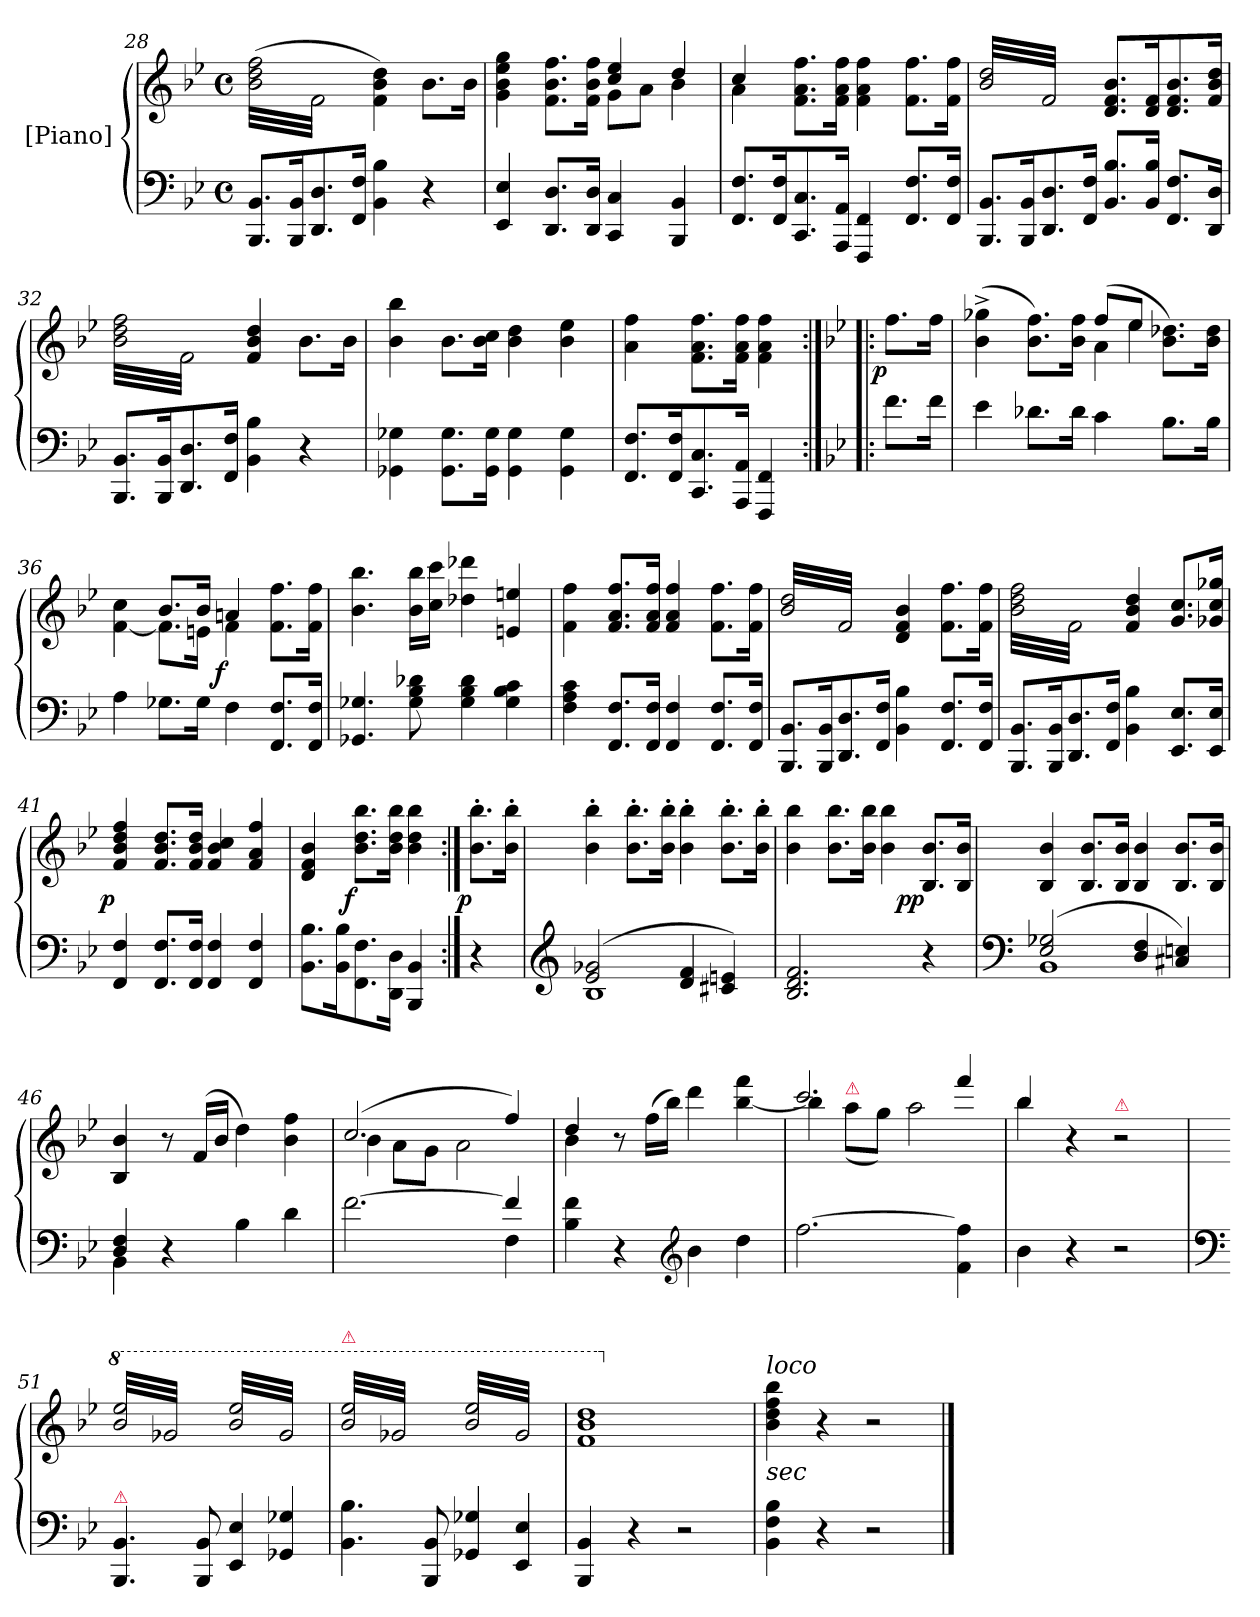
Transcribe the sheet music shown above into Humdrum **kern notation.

**kern	**kern	**dynam
*part2	*part1	*part1
*staff2	*staff1	*staff1
*I"[Piano]	*I"[Piano]	*
*clefF4	*clefG2	*
*k[b-e-]	*k[b-e-]	*
*M4/4	*M4/4	*
*met(c)	*met(c)	*
=28	=28	=28
!	!LO:TX:a:color=crimson:t=⚠	!
*	*tremolo	*
8.BBB-/ 8.BB-/L	(>32b-\ 32dd\ 32ff\LLL	.
.	32f\	.
.	32b-\ 32dd\ 32ff\	.
.	32f\	.
.	32b-\ 32dd\ 32ff\	.
.	32f\	.
16BBB-/ 16BB-/K	32b-\ 32dd\ 32ff\	.
.	32f\	.
8.DD/ 8.D/	32b-\ 32dd\ 32ff\	.
.	32f\	.
.	32b-\ 32dd\ 32ff\	.
.	32f\	.
.	32b-\ 32dd\ 32ff\	.
.	32f\	.
16FF/ 16F/Jk	32b-\ 32dd\ 32ff\	.
.	32f\JJJ	.
*	*Xtremolo	*
4BB-\ 4B-\	4f\ 4b-\ 4dd\)	.
.	.	.
.	.	.
.	.	.
.	.	.
.	.	.
.	.	.
.	.	.
4r	8.b-\L	.
.	16b-\Jk	.
=29	=29	=29
*	*^	*
4EE-/ 4E-/	4g\ 4b-\ 4ee-\ 4gg\	2rDyy	.
8.DD/ 8.D/L	8.f\ 8.b-\ 8.ff\L	.	.
16DD/ 16D/Jk	16f\ 16b-\ 16ff\Jk	.	.
4CC/ 4C/	4cc/ 4ee-/	8g\L	.
.	.	8a\J	.
4BBB-/ 4BB-/	4dd/	4b-\	.
=30	=30	=30	=30
8.FF/ 8.F/L	4cc/	4a\	.
16FF/ 16F/K	.	.	.
8.CC/ 8.C/	8.f\ 8.a\ 8.ff\L	4rAyy	.
16AAA/ 16AA/Jk	16f\ 16a\ 16ff\Jk	.	.
4FFF/ 4FF/	4f\ 4a\ 4ff\	2rAyy	.
8.FF/ 8.F/L	8.f\ 8.ff\L	.	.
16FF/ 16F/Jk	16f\ 16ff\Jk	.	.
*	*v	*v	*
=31	=31	=31
*	*tremolo	*
8.BBB-/ 8.BB-/L	(<32b-/ 32dd/LLL	.
.	32f/)	.
.	32b-/ 32dd/	.
.	32f/)	.
.	32b-/ 32dd/	.
.	32f/)	.
16BBB-/ 16BB-/K	32b-/ 32dd/	.
.	32f/)	.
8.DD/ 8.D/	32b-/ 32dd/	.
.	32f/)	.
.	32b-/ 32dd/	.
.	32f/)	.
.	32b-/ 32dd/	.
.	32f/)	.
16FF/ 16F/Jk	32b-/ 32dd/	.
.	32f/)JJJ	.
*	*Xtremolo	*
8.BB-/ 8.B-/L	8.d/ 8.f/ 8.b-/L	.
.	.	.
.	.	.
.	.	.
.	.	.
.	.	.
16BB-/ 16B-/Jk	16d/ 16f/K	.
.	.	.
8.FF/ 8.F/L	8.d/ 8.f/ 8.b-/	.
16DD/ 16D/Jk	16f/ 16b-/ 16dd/Jk	.
=32	=32	=32
!	!LO:TX:a:color=crimson:t=⚠	!
*	*tremolo	*
8.BBB-/ 8.BB-/L	(>32b-\ 32dd\ 32ff\LLL	.
.	32f\)	.
.	32b-\ 32dd\ 32ff\	.
.	32f\)	.
.	32b-\ 32dd\ 32ff\	.
.	32f\)	.
16BBB-/ 16BB-/K	32b-\ 32dd\ 32ff\	.
.	32f\)	.
8.DD/ 8.D/	32b-\ 32dd\ 32ff\	.
.	32f\)	.
.	32b-\ 32dd\ 32ff\	.
.	32f\)	.
.	32b-\ 32dd\ 32ff\	.
.	32f\)	.
16FF/ 16F/Jk	32b-\ 32dd\ 32ff\	.
.	32f\)JJJ	.
*	*Xtremolo	*
4BB-\ 4B-\	4f/ 4b-/ 4dd/	.
.	.	.
.	.	.
.	.	.
.	.	.
.	.	.
.	.	.
.	.	.
4r	8.b-\L	.
.	16b-\Jk	.
=33	=33	=33
4GG-X\ 4G-X\	4b-\ 4bb-\	.
8.GG-\ 8.G-\L	8.b-\L	.
16GG-\ 16G-\Jk	16b-\ 16cc\Jk	.
4GG-\ 4G-\	4b-\ 4dd\	.
4GG-\ 4G-\	4b-\ 4ee-\	.
=34	=34	=34
8.FF/ 8.F/L	4a\ 4ff\	.
16FF/ 16F/K	.	.
8.CC/ 8.C/	8.f\ 8.a\ 8.ff\L	.
16AAA/ 16AA/Jk	16f\ 16a\ 16ff\Jk	.
4FFF/ 4FF/	4f\ 4a\ 4ff\	.
=:|!|:	=:|!|:	=:|!|:
*k[b-e-]	*k[b-e-]	*
!	!	!LO:DY:b:rj
8.f\L	8.ff\L	p
16f\Jk	16ff\Jk	.
=35	=35	=35
*	*^	*
4e-\	(>4b-^<\ 4gg-X^<\	2rFyy	.
8.d-X\L	8.b-\ 8.ff\L)	.	.
16d-\Jk	16b-\ 16ff\Jk	.	.
!	!	!LO:N:vis=4	!
4c\	(>8ff/L	8a\	.
!	!	!LO:N:vis=4	!
.	8ee-/J	8ee-\	.
8.B-\L	8.b-\ 8.dd-X\L)	4rFyy	.
16B-\Jk	16b-\ 16dd-\Jk	.	.
=36	=36	=36	=36
4A\	[4f\ 4cc\	4rFyy	.
8.G-X\L	8.b-/L	8.f\L]	.
16G-\Jk	16b-/Jk	16en\Jk	.
!	!	!	!LO:DY:b:rj
4F\	4an/	4f\	f
8.FF/ 8.F/L	8.f\ 8.ff\L	4rFyy	.
16FF/ 16F/Jk	16f\ 16ff\Jk	.	.
*	*v	*v	*
=37	=37	=37
4.GG-X/ 4.G-X/	4.b-\ 4.bb-\	.
8G-\ 8B-\ 8d-X\	16b-\ 16bb-\LL	.
.	16cc\ 16ccc\JJ	.
4G-\ 4B-\ 4d-\	4dd-X\ 4ddd-X\	.
4G-\ 4B-\ 4c\	4en/ 4een/	.
=38	=38	=38
4F\ 4A\ 4c\	4f\ 4ff\	.
8.FF/ 8.F/L	8.f/ 8.a/ 8.ff/L	.
16FF/ 16F/Jk	16f/ 16a/ 16ff/Jk	.
4FF/ 4F/	4f/ 4a/ 4ff/	.
8.FF/ 8.F/L	8.f\ 8.ff\L	.
16FF/ 16F/Jk	16f\ 16ff\Jk	.
=39	=39	=39
!	!	!LO:DY:b
*	*tremolo	*
8.BBB-/ 8.BB-/L	(<32b-/ 32dd/LLL	ffo
.	32f/)	.
.	32b-/ 32dd/	.
.	32f/)	.
.	32b-/ 32dd/	.
.	32f/)	.
16BBB-/ 16BB-/K	32b-/ 32dd/	.
.	32f/)	.
8.DD/ 8.D/	32b-/ 32dd/	.
.	32f/)	.
.	32b-/ 32dd/	.
.	32f/)	.
.	32b-/ 32dd/	.
.	32f/)	.
16FF/ 16F/Jk	32b-/ 32dd/	.
.	32f/)JJJ	.
*	*Xtremolo	*
4BB-\ 4B-\	4d/ 4f/ 4b-/	.
.	.	.
.	.	.
.	.	.
.	.	.
.	.	.
.	.	.
.	.	.
8.FF/ 8.F/L	8.f\ 8.ff\L	.
16FF/ 16F/Jk	16f\ 16ff\Jk	.
=40	=40	=40
!	!LO:TX:a:color=crimson:t=⚠	!
*	*tremolo	*
8.BBB-/ 8.BB-/L	(>32b-\ 32dd\ 32ff\LLL	.
.	32f\)	.
.	32b-\ 32dd\ 32ff\	.
.	32f\)	.
.	32b-\ 32dd\ 32ff\	.
.	32f\)	.
16BBB-/ 16BB-/K	32b-\ 32dd\ 32ff\	.
.	32f\)	.
8.DD/ 8.D/	32b-\ 32dd\ 32ff\	.
.	32f\)	.
.	32b-\ 32dd\ 32ff\	.
.	32f\)	.
.	32b-\ 32dd\ 32ff\	.
.	32f\)	.
16FF/ 16F/Jk	32b-\ 32dd\ 32ff\	.
.	32f\)JJJ	.
*	*Xtremolo	*
4BB-\ 4B-\	4f/ 4b-/ 4dd/	.
.	.	.
.	.	.
.	.	.
.	.	.
.	.	.
.	.	.
.	.	.
8.EE-/ 8.E-/L	8.g/ 8.cc/L	.
16EE-/ 16E-/Jk	16g-X/ 16cc/ 16gg-X/Jk	.
=41	=41	=41
!	!	!LO:DY:b:rj
4FF/ 4F/	4f/ 4b-/ 4dd/ 4ff/	p
8.FF/ 8.F/L	8.f/ 8.b-/ 8.dd/L	.
16FF/ 16F/Jk	16f/ 16b-/ 16dd/Jk	.
4FF/ 4F/	4f/ 4b-/ 4cc/	.
4FF/ 4F/	4f/ 4a/ 4ff/	.
=42	=42	=42
8.BB-\ 8.B-\L	4d/ 4f/ 4b-/	.
16BB-\ 16B-\K	.	.
!	!	!LO:DY:b:rj
8.FF\ 8.F\	8.b-\ 8.dd\ 8.bb-\L	f
16DD\ 16D\Jk	16b-\ 16dd\ 16bb-\Jk	.
4BBB-/ 4BB-/	4b-\ 4dd\ 4bb-\	.
=:|!	=:|!	=:|!
!	!	!LO:DY:b:rj
4r	8.b-'>\ 8.bb-'>\L	p
.	16b-'>\ 16bb-'>\Jk	.
=43	=43	=43
*clefG2	*	*
*^	*	*
(>2e-/ 2g-X/	1B-	4b-'>\ 4bb-'>\	.
.	.	8.b-'>\ 8.bb-'>\L	.
.	.	16b-'>\ 16bb-'>\Jk	.
4d/ 4f/	.	4b-'>\ 4bb-'>\	.
4c#X/ 4en/)	.	8.b-'>\ 8.bb-'>\L	.
.	.	16b-'>\ 16bb-'>\Jk	.
*v	*v	*	*
=44	=44	=44
2.B-/ 2.d/ 2.f/	4b-\ 4bb-\	.
.	8.b-\ 8.bb-\L	.
.	16b-\ 16bb-\Jk	.
.	4b-\ 4bb-\	.
!	!	!LO:DY:b:rj
4r	8.B-/ 8.b-/L	pp
.	16B-/ 16b-/Jk	.
=45	=45	=45
*clefF4	*	*
*^	*	*
(>2E-/ 2G-X/	1BB-	4B-/ 4b-/	.
.	.	8.B-/ 8.b-/L	.
.	.	16B-/ 16b-/Jk	.
4D/ 4F/	.	4B-/ 4b-/	.
4C#X/ 4En/)	.	8.B-/ 8.b-/L	.
.	.	16B-/ 16b-/Jk	.
=46	=46	=46	=46
4D/ 4F/	4BB-\	4B-/ 4b-/	.
4r	4rCCyy	8r	.
.	.	(<16f/LL	.
.	.	16b-/JJ	.
4B-\	2rAAAyy	4dd\)	.
4d\	.	4b-\ 4ff\	.
=47	=47	=47	=47
*	*	*^	*
[2.f\	2rAAAyy	(>2.cc/	4b-\	.
.	.	.	8a\L	.
.	.	.	8g\J	.
.	4rAAAyy	.	2a\	.
4f/]	4F\	4ff/)	.	.
*v	*v	*	*	*
=48	=48	=48	=48
4B-\ 4f\	4dd/	4b-\	.
4r	8r	4rAyy	.
.	(>16ff\LL	.	.
.	16bb-\JJ)	.	.
*clefG2	*	*	*
4b-\	4ddd\	2rAyy	.
4dd\	[4bb-\ 4fff\	.	.
=49	=49	=49	=49
[2.ff\	2.ccc/	4bb-\]	.
!	!	!LO:TX:a:color=crimson:t=⚠	!
.	.	(>8aa\L	.
.	.	8gg\J)	.
.	.	2aa\	.
4f\ 4ff]\	4fff/	.	.
=50	=50	=50	=50
4b-\	4bb-/	4bb-\	.
4r	4r	4rFyy	.
!	!LO:TX:a:color=crimson:t=⚠	!	!
2r	2r	2rFyy	.
*	*v	*v	*
=51	=51	=51
*clefF4	*	*
*	*8va	*
*	*^	*
!LO:TX:a:color=crimson:t=⚠	!	!	!
!	!	!	!LO:DY:b:rj
*	*v	*v	*
*	*tremolo	*
4.BBB-/ 4.BB-/	(>32bb-/ 32eee-/LLL	ffo
.	32gg-X/	.
.	32bb-/ 32eee-/	.
.	32gg-X/	.
.	32bb-/ 32eee-/	.
.	32gg-X/	.
.	32bb-/ 32eee-/	.
.	32gg-X/	.
.	32bb-/ 32eee-/	.
.	32gg-X/	.
.	32bb-/ 32eee-/	.
.	32gg-X/	.
8BBB-/ 8BB-/	32bb-/ 32eee-/	.
.	32gg-X/	.
.	32bb-/ 32eee-/	.
.	32gg-X/JJJ	.
4EE-/ 4E-/	32bb-/ 32eee-/LLL	.
.	32gg-/	.
.	32bb-/ 32eee-/	.
.	32gg-/	.
.	32bb-/ 32eee-/	.
.	32gg-/	.
.	32bb-/ 32eee-/	.
.	32gg-/	.
4GG-X/ 4G-X/	32bb-/ 32eee-/	.
.	32gg-/	.
.	32bb-/ 32eee-/	.
.	32gg-/	.
.	32bb-/ 32eee-/	.
.	32gg-/	.
.	32bb-/ 32eee-/	.
.	32gg-/JJJ	.
=52	=52	=52
!	!LO:TX:a:color=crimson:t=⚠	!
4.BB-\ 4.B-\	32bb-/ 32eee-/LLL	.
.	32gg-X/	.
.	32bb-/ 32eee-/	.
.	32gg-X/	.
.	32bb-/ 32eee-/	.
.	32gg-X/	.
.	32bb-/ 32eee-/	.
.	32gg-X/	.
.	32bb-/ 32eee-/	.
.	32gg-X/	.
.	32bb-/ 32eee-/	.
.	32gg-X/	.
8BBB-/ 8BB-/	32bb-/ 32eee-/	.
.	32gg-X/	.
.	32bb-/ 32eee-/	.
.	32gg-X/JJJ	.
4GG-X/ 4G-X/	32bb-/ 32eee-/LLL	.
.	32gg-/)	.
.	32bb-/ 32eee-/	.
.	32gg-/)	.
.	32bb-/ 32eee-/	.
.	32gg-/)	.
.	32bb-/ 32eee-/	.
.	32gg-/)	.
4EE-/ 4E-/	32bb-/ 32eee-/	.
.	32gg-/)	.
.	32bb-/ 32eee-/	.
.	32gg-/)	.
.	32bb-/ 32eee-/	.
.	32gg-/)	.
.	32bb-/ 32eee-/	.
.	32gg-/)JJJ	.
*	*Xtremolo	*
=53	=53	=53
4BBB-/ 4BB-/	1ff 1bb- 1ddd	.
.	.	.
.	.	.
.	.	.
.	.	.
.	.	.
.	.	.
.	.	.
4r	.	.
2r	.	.
=54	=54	=54
*	*X8va	*
!	!LO:TX:b:i:t=sec	!
!	!LO:TX:a:i:t=loco	!
4BB-\ 4F\ 4B-\	4b-\ 4dd\ 4ff\ 4bb-\	.
4r	4r	.
2r	2r	.
==	==	==
*-	*-	*-
